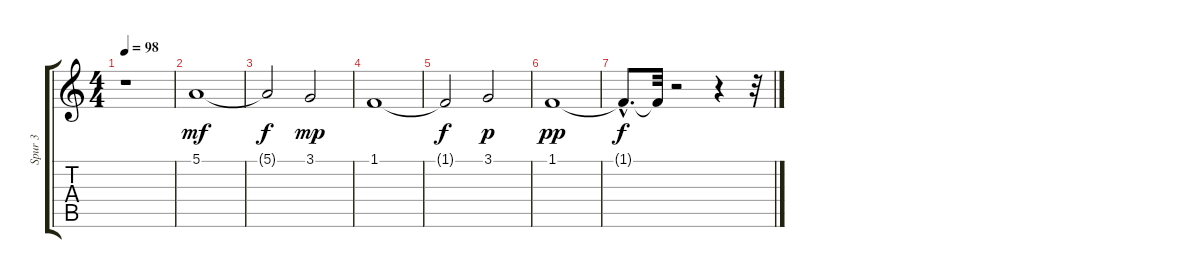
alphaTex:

\track ("Spur 3" "Spur 3") {instrument flute}
\staff {score tabs}
\tuning (E4 B3 G3 D3 A2 E2) {hide}
\ts (4 4)
\tempo 98
\clef g2
\ks c
r.1{dy f} |
5.1.1{dy mf} |
5.1{t}.2{dy f} 3.1.2{dy mp} |
1.1.1 |
1.1{t}.2{dy f} 3.1.2{dy p} |
1.1.1{dy pp} |
1.1{hac t}.8{d dy f} 1.1{t}.32 r.2 r.4 r.32
